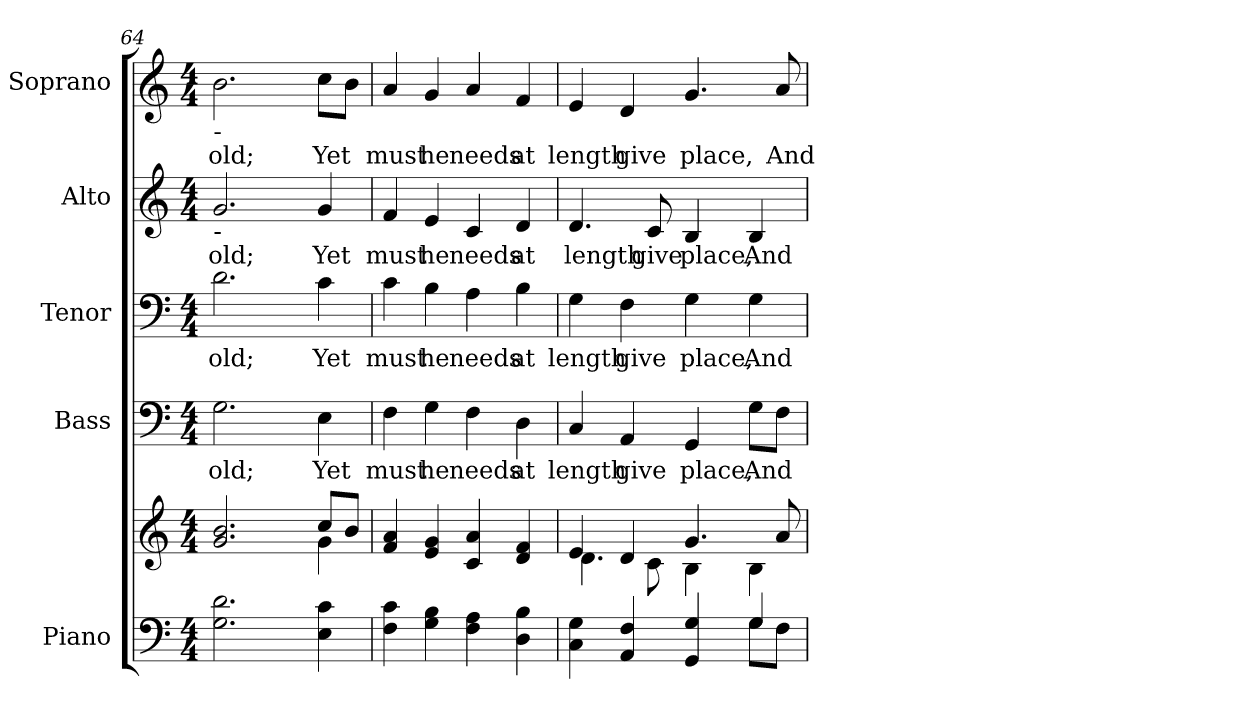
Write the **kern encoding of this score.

**kern	**kern	**kern	**text	**kern	**text	**kern	**text	**kern	**text
*part5	*part5	*part4	*part4	*part3	*part3	*part2	*part2	*part1	*part1
*staff6	*staff5	*staff4	*staff4	*staff3	*staff3	*staff2	*staff2	*staff1	*staff1
*I"Piano	*	*I"Bass	*	*I"Tenor	*	*I"Alto	*	*I"Soprano	*
*I'Pno.	*	*I'B.	*	*I'T.	*	*I'A.	*	*I'S.	*
!!LO:PB:g=z
*clefF4	*clefG2	*clefF4	*	*clefF4	*	*clefG2	*	*clefG2	*
*k[]	*k[]	*k[]	*	*k[]	*	*k[]	*	*k[]	*
*C:	*C:	*C:	*	*C:	*	*C:	*	*C:	*
*M4/4	*M4/4	*M4/4	*	*M4/4	*	*M4/4	*	*M4/4	*
=64	=64	=64	=64	=64	=64	=64	=64	=64	=64
*	*^	*	*	*	*	*	*	*	*
!	!	!	!	!LO:LY:b:color=#000000	!	!	!	!	!	!
!	!	!	!	!	!	!LO:LY:b:color=#000000	!	!	!	!
!	!	!	!	!	!	!	!	!LO:LY:b:color=#000000	!	!
!	!	!	!	!	!	!	!	!	!LO:TX:b:t=-	!
!	!	!	!	!	!	!	!LO:TX:b:t=-	!	!	!
!	!	!	!	!	!	!	!	!	!	!LO:LY:b:color=#000000
2.Gi\ 2.di	2.gi/ 2.bi	2ryy	2.Gi\	old;	2.di\	old;	2.gi/	old;	2.bi\	old;
.	.	4ryy	.	.	.	.	.	.	.	.
!	!	!	!	!LO:LY:b:color=#000000	!	!	!	!	!	!
!	!	!	!	!	!	!LO:LY:b:color=#000000	!	!	!	!
!	!	!	!	!	!	!	!	!LO:LY:b:color=#000000	!	!
!	!	!	!	!	!	!	!	!	!	!LO:LY:b:color=#000000
4Ei\ 4ci	8cci/L	4gi\	4Ei\	Yet	4ci\	Yet	4gi/	Yet	8cci\L	Yet
.	8bi/J	.	.	.	.	.	.	.	8bi\J	.
*	*v	*v	*	*	*	*	*	*	*	*
=65	=65	=65	=65	=65	=65	=65	=65	=65	=65
!	!	!	!LO:LY:b:color=#000000	!	!	!	!	!	!
!	!	!	!	!	!LO:LY:b:color=#000000	!	!	!	!
!	!	!	!	!	!	!	!LO:LY:b:color=#000000	!	!
!	!	!	!	!	!	!	!	!	!LO:LY:b:color=#000000
4Fi\ 4ci	4fi/ 4ai	4Fi\	must	4ci\	must	4fi/	must	4ai/	must
!	!	!	!LO:LY:b:color=#000000	!	!	!	!	!	!
!	!	!	!	!	!LO:LY:b:color=#000000	!	!	!	!
!	!	!	!	!	!	!	!LO:LY:b:color=#000000	!	!
!	!	!	!	!	!	!	!	!	!LO:LY:b:color=#000000
4Gi\ 4Bi	4ei/ 4gi	4Gi\	he	4Bi\	he	4ei/	he	4gi/	he
!	!	!	!LO:LY:b:color=#000000	!	!	!	!	!	!
!	!	!	!	!	!LO:LY:b:color=#000000	!	!	!	!
!	!	!	!	!	!	!	!LO:LY:b:color=#000000	!	!
!	!	!	!	!	!	!	!	!	!LO:LY:b:color=#000000
4Fi\ 4Ai	4ci/ 4ai	4Fi\	needs	4Ai\	needs	4ci/	needs	4ai/	needs
!	!	!	!LO:LY:b:color=#000000	!	!	!	!	!	!
!	!	!	!	!	!LO:LY:b:color=#000000	!	!	!	!
!	!	!	!	!	!	!	!LO:LY:b:color=#000000	!	!
!	!	!	!	!	!	!	!	!	!LO:LY:b:color=#000000
4Di\ 4Bi	4di/ 4fi	4Di\	at	4Bi\	at	4di/	at	4fi/	at
=66	=66	=66	=66	=66	=66	=66	=66	=66	=66
*^	*^	*	*	*	*	*	*	*	*
!	!	!	!	!	!LO:LY:b:color=#000000	!	!	!	!	!	!
!	!	!	!	!	!	!	!LO:LY:b:color=#000000	!	!	!	!
!	!	!	!	!	!	!	!	!	!LO:LY:b:color=#000000	!	!
!	!	!	!	!	!	!	!	!	!	!	!LO:LY:b:color=#000000
4Ci\ 4Gi	2ryy	4ei/	4.di\	4Ci/	length	4Gi\	length	4.di/	length	4ei/	length
!	!	!	!	!	!LO:LY:b:color=#000000	!	!	!	!	!	!
!	!	!	!	!	!	!	!LO:LY:b:color=#000000	!	!	!	!
!	!	!	!	!	!	!	!	!	!	!	!LO:LY:b:color=#000000
4AAi/ 4Fi	.	4di/	.	4AAi/	give	4Fi\	give	.	.	4di/	give
!	!	!	!	!	!	!	!	!	!LO:LY:b:color=#000000	!	!
.	.	.	8ci\	.	.	.	.	8ci/	give	.	.
!	!	!	!	!	!LO:LY:b:color=#000000	!	!	!	!	!	!
!	!	!	!	!	!	!	!LO:LY:b:color=#000000	!	!	!	!
!	!	!	!	!	!	!	!	!	!LO:LY:b:color=#000000	!	!
!	!	!	!	!	!	!	!	!	!	!	!LO:LY:b:color=#000000
4GGi/ 4Gi	4ryy	4.gi/	4Bi\	4GGi/	place,	4Gi\	place,	4Bi/	place,	4.gi/	place,
!	!	!	!	!	!LO:LY:b:color=#000000	!	!	!	!	!	!
!	!	!	!	!	!	!	!LO:LY:b:color=#000000	!	!	!	!
!	!	!	!	!	!	!	!	!	!LO:LY:b:color=#000000	!	!
4Gi/	8Gi\L	.	4Bi\	8Gi\L	And	4Gi\	And	4Bi/	And	.	.
!	!	!	!	!	!	!	!	!	!	!	!LO:LY:b:color=#000000
.	8Fi\J	8ai/	.	8Fi\J	.	.	.	.	.	8ai/	And
*v	*v	*	*	*	*	*	*	*	*	*	*
*	*v	*v	*	*	*	*	*	*	*	*
=	=	=	=	=	=	=	=	=	=
*-	*-	*-	*-	*-	*-	*-	*-	*-	*-
